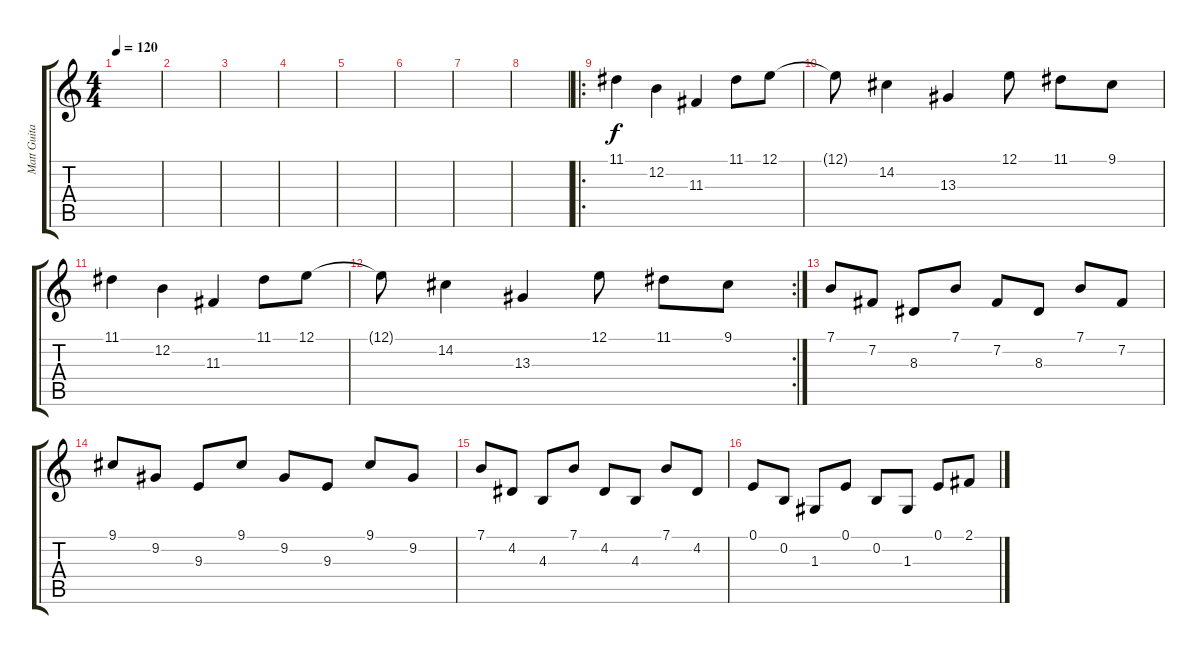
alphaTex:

\track ("Matt Guitar Clean" "Matt Guita") {instrument acousticgrandpiano}
\staff {score tabs}
\tuning (E4 B3 G3 D3 A2 E2) {hide}
\ts (4 4)
\tempo 120
\clef g2
\ks c
|
|
|
|
|
|
|
|
\ro
11.1.4 12.2.4 11.3.4 11.1.8 12.1.8 |
12.1{t}.8 14.2.4 13.3.4 12.1.8 11.1.8 9.1.8 |
11.1.4 12.2.4 11.3.4 11.1.8 12.1.8 |
\rc 2
12.1{t}.8 14.2.4 13.3.4 12.1.8 11.1.8 9.1.8 |
7.1.8 7.2.8 8.3.8 7.1.8 7.2.8 8.3.8 7.1.8 7.2.8 |
9.1.8 9.2.8 9.3.8 9.1.8 9.2.8 9.3.8 9.1.8 9.2.8 |
7.1.8 4.2.8 4.3.8 7.1.8 4.2.8 4.3.8 7.1.8 4.2.8 |
0.1.8 0.2.8 1.3.8 0.1.8 0.2.8 1.3.8 0.1.8 2.1.8
